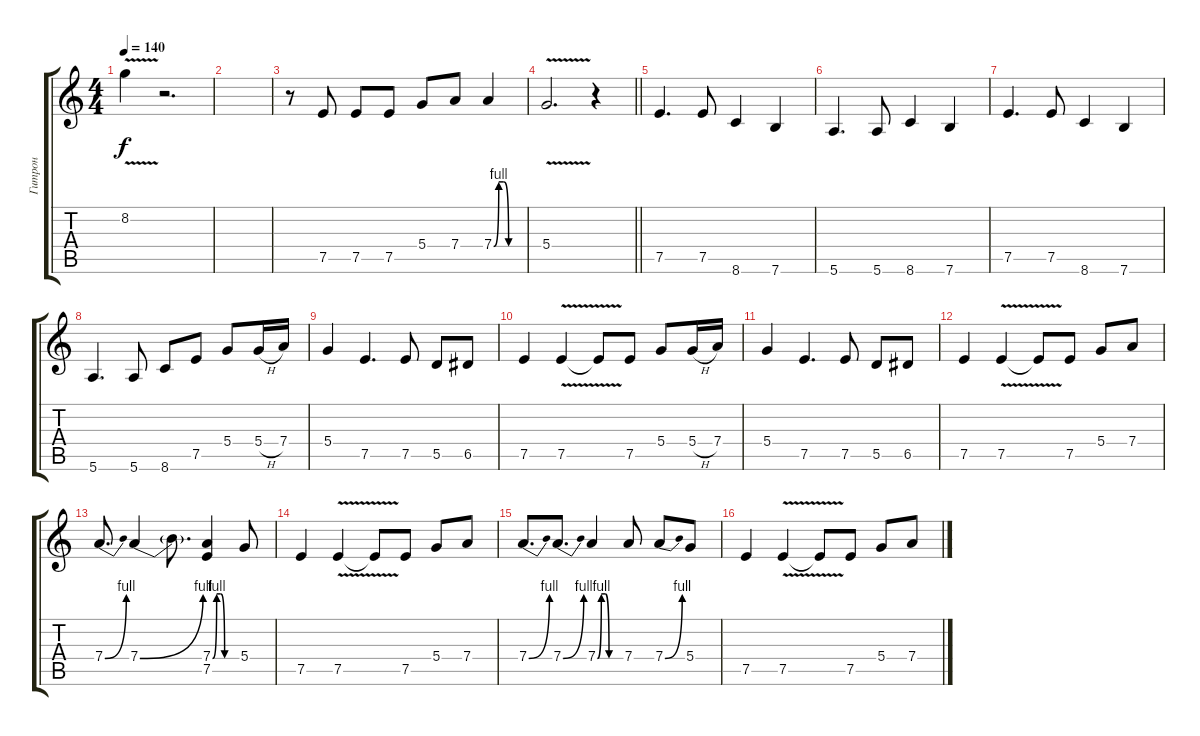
\track ("Гитрон" "Гитрон") {instrument overdrivenguitar}
\staff {score tabs}
\tuning (E4 B3 G3 D3 A2 E2) {hide}
\ts (4 4)
\tempo 140
\clef g2
\ks c
8.2{v}.4{dy f} r.2{d} |
|
r.8 7.5.8 7.5.8 7.5.8 5.4.8 7.4.8 7.4{be (custom 0 0 10 4 20 4 30 0 60 0)}.4 |
\barLineRight lightlight
5.4{v}.2{d} r.4 |
7.5.4{d} 7.5.8 8.6.4 7.6.4 |
5.6.4{d} 5.6.8 8.6.4 7.6.4 |
7.5.4{d} 7.5.8 8.6.4 7.6.4 |
5.6.4{d} 5.6.8 8.6.8 7.5.8 5.4.8 5.4{h}.16 7.4.16 |
5.4.4 7.5.4{d} 7.5.8 5.5.8 6.5.8 |
7.5.4 7.5{v}.4 7.5{t}.8 7.5.8 5.4.8 5.4{h}.16 7.4.16 |
5.4.4 7.5.4{d} 7.5.8 5.5.8 6.5.8 |
7.5.4 7.5{v}.4 7.5{t}.8 7.5.8 5.4.8 7.4.8 |
7.4{be (bend 0 0 60 4)}.8{d} 7.4{be (bend 0 0 60 4)}.4 7.4{t}.8{d} (7.4{be (custom 0 0 10 4 20 4 30 0 60 0)} 7.5).4 5.4.8 |
7.5.4 7.5{v}.4 7.5{t}.8 7.5.8 5.4.8 7.4.8 |
7.4{be (bend 0 0 60 4)}.8{d} 7.4{be (bend 0 0 60 4)}.8{d} 7.4{be (custom 0 0 10 4 20 4 30 0 60 0)}.4 7.4.8 7.4{be (bend 0 0 60 4)}.8 5.4.8 |
7.5.4 7.5{v}.4 7.5{t}.8 7.5.8 5.4.8 7.4.8
